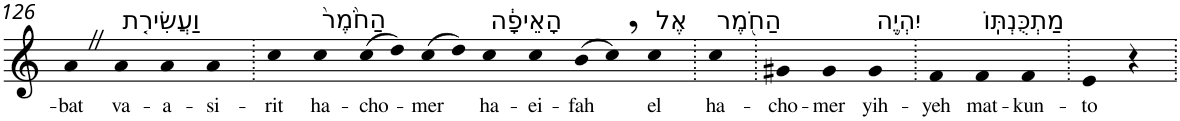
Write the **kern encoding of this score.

**kern	**text
*part1	*part1
*staff1	*staff1
*I"Piano	*
*I'Pno	*
!!LO:PB:g=z
*clefG2	*
*k[]	*
=126	=126
!	!LO:LY:b
4aZ	-bat
!LO:TX:a:t=וַעֲשִׂירִ֤ת	!
!	!LO:LY:b
4a	va-
!	!LO:LY:b
4a	-a-
!	!LO:LY:b
4a	-si-
=127.	=127.
!	!LO:LY:b
4cc	-rit
!LO:TX:a:t=הַחֹ֙מֶר֙	!
!	!LO:LY:b
4cc	ha-
!	!LO:LY:b
(>8cc	-cho-
8dd)	.
!	!LO:LY:b
(>8cc	-mer
8dd)	.
!LO:TX:a:t=הָאֵיפָ֔ה	!
!	!LO:LY:b
4cc	ha-
!	!LO:LY:b
4cc	-ei-
!	!LO:LY:b
(>8b	-fah
8cc,)	.
!LO:TX:a:t=אֶל	!
!	!LO:LY:b
4cc	el
=128.	=128.
!LO:TX:a:t=הַחֹ֖מֶר	!
!	!LO:LY:b
4cc	ha-
=129.	=129.
!	!LO:LY:b
4g#X	-cho-
!	!LO:LY:b
4g#	-mer
!LO:TX:a:t=יִהְיֶ֥ה	!
!	!LO:LY:b
4g#	yih-
=130.	=130.
!	!LO:LY:b
4f	-yeh
!LO:TX:a:t=מַתְכֻּנְתּֽוֹ	!
!	!LO:LY:b
4f	mat-
!	!LO:LY:b
4f	-kun-
=131.	=131.
!	!LO:LY:b
4e	-to
4r	.
=.	=.
*-	*-
